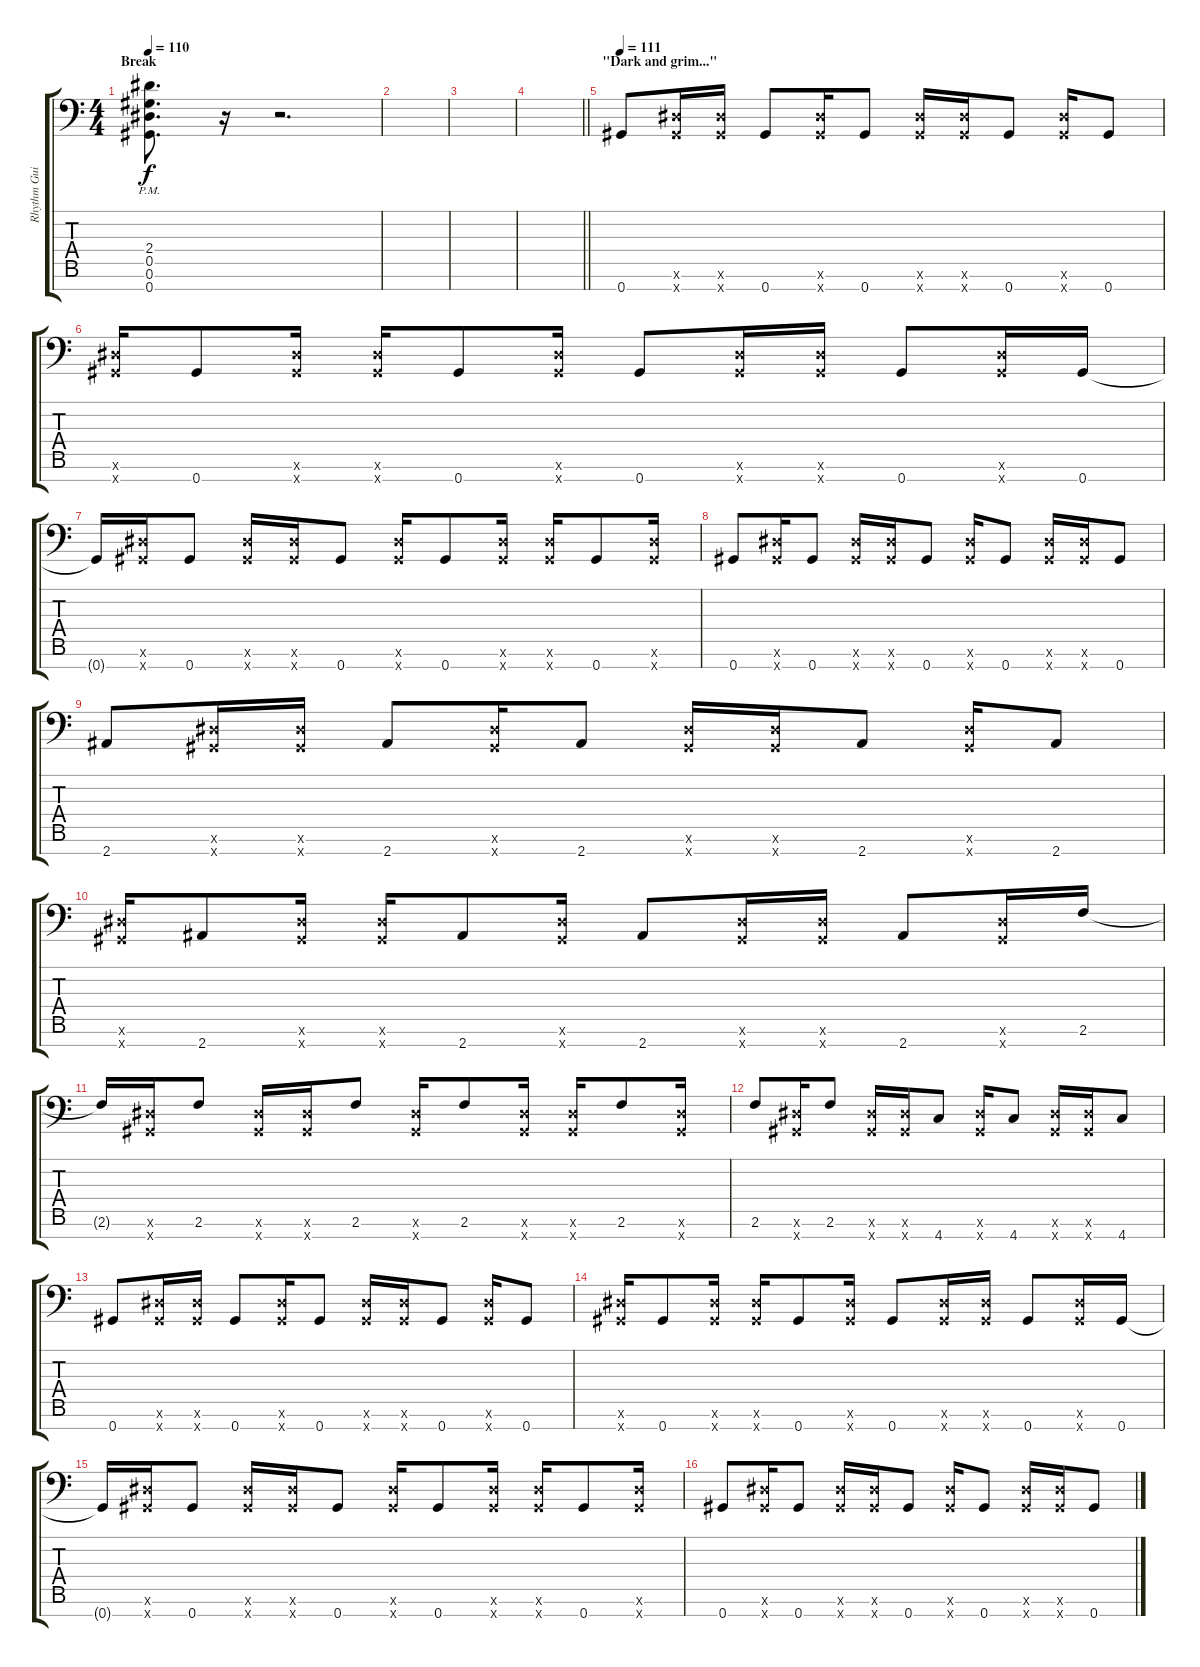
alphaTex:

\track ("Rhythm Guitar R" "Rhythm Gui") {instrument distortionguitar}
\staff {score tabs}
\tuning (Eb4 Bb3 Gb3 Db3 Ab2 Eb2 Ab1) {hide}
\ts (4 4)
\section ("" "Break")
\tempo 110
\clef f4
\ks c
(2.4{pm} 0.5{pm} 0.6{pm} 0.7{pm}).8{d dy f} r.16 r.2{d} |
|
|
\barLineRight lightlight
|
\section ("" "\"Dark and grim...\"")
\tempo 111
0.7.8{volume 13} (0.6{x} 0.7{x}).16 (0.6{x} 0.7{x}).16 0.7.8 (0.6{x} 0.7{x}).16 0.7.8 (0.6{x} 0.7{x}).16 (0.6{x} 0.7{x}).16 0.7.8 (0.6{x} 0.7{x}).16 0.7.8 |
(0.6{x} 0.7{x}).16 0.7.8 (0.6{x} 0.7{x}).16 (0.6{x} 0.7{x}).16 0.7.8 (0.6{x} 0.7{x}).16 0.7.8 (0.6{x} 0.7{x}).16 (0.6{x} 0.7{x}).16 0.7.8 (0.6{x} 0.7{x}).16 0.7.16 |
0.7{t}.16 (0.6{x} 0.7{x}).16 0.7.8 (0.6{x} 0.7{x}).16 (0.6{x} 0.7{x}).16 0.7.8 (0.6{x} 0.7{x}).16 0.7.8 (0.6{x} 0.7{x}).16 (0.6{x} 0.7{x}).16 0.7.8 (0.6{x} 0.7{x}).16 |
0.7.8 (0.6{x} 0.7{x}).16 0.7.8 (0.6{x} 0.7{x}).16 (0.6{x} 0.7{x}).16 0.7.8 (0.6{x} 0.7{x}).16 0.7.8 (0.6{x} 0.7{x}).16 (0.6{x} 0.7{x}).16 0.7.8 |
2.7.8 (0.6{x} 0.7{x}).16 (0.6{x} 0.7{x}).16 2.7.8 (0.6{x} 0.7{x}).16 2.7.8 (0.6{x} 0.7{x}).16 (0.6{x} 0.7{x}).16 2.7.8 (0.6{x} 0.7{x}).16 2.7.8 |
(0.6{x} 0.7{x}).16 2.7.8 (0.6{x} 0.7{x}).16 (0.6{x} 0.7{x}).16 2.7.8 (0.6{x} 0.7{x}).16 2.7.8 (0.6{x} 0.7{x}).16 (0.6{x} 0.7{x}).16 2.7.8 (0.6{x} 0.7{x}).16 2.6.16 |
2.6{t}.16 (0.6{x} 0.7{x}).16 2.6.8 (0.6{x} 0.7{x}).16 (0.6{x} 0.7{x}).16 2.6.8 (0.6{x} 0.7{x}).16 2.6.8 (0.6{x} 0.7{x}).16 (0.6{x} 0.7{x}).16 2.6.8 (0.6{x} 0.7{x}).16 |
2.6.8 (0.6{x} 0.7{x}).16 2.6.8 (0.6{x} 0.7{x}).16 (0.6{x} 0.7{x}).16 4.7.8 (0.6{x} 0.7{x}).16 4.7.8 (0.6{x} 0.7{x}).16 (0.6{x} 0.7{x}).16 4.7.8 |
0.7.8 (0.6{x} 0.7{x}).16 (0.6{x} 0.7{x}).16 0.7.8 (0.6{x} 0.7{x}).16 0.7.8 (0.6{x} 0.7{x}).16 (0.6{x} 0.7{x}).16 0.7.8 (0.6{x} 0.7{x}).16 0.7.8 |
(0.6{x} 0.7{x}).16 0.7.8 (0.6{x} 0.7{x}).16 (0.6{x} 0.7{x}).16 0.7.8 (0.6{x} 0.7{x}).16 0.7.8 (0.6{x} 0.7{x}).16 (0.6{x} 0.7{x}).16 0.7.8 (0.6{x} 0.7{x}).16 0.7.16 |
0.7{t}.16 (0.6{x} 0.7{x}).16 0.7.8 (0.6{x} 0.7{x}).16 (0.6{x} 0.7{x}).16 0.7.8 (0.6{x} 0.7{x}).16 0.7.8 (0.6{x} 0.7{x}).16 (0.6{x} 0.7{x}).16 0.7.8 (0.6{x} 0.7{x}).16 |
0.7.8 (0.6{x} 0.7{x}).16 0.7.8 (0.6{x} 0.7{x}).16 (0.6{x} 0.7{x}).16 0.7.8 (0.6{x} 0.7{x}).16 0.7.8 (0.6{x} 0.7{x}).16 (0.6{x} 0.7{x}).16 0.7.8
